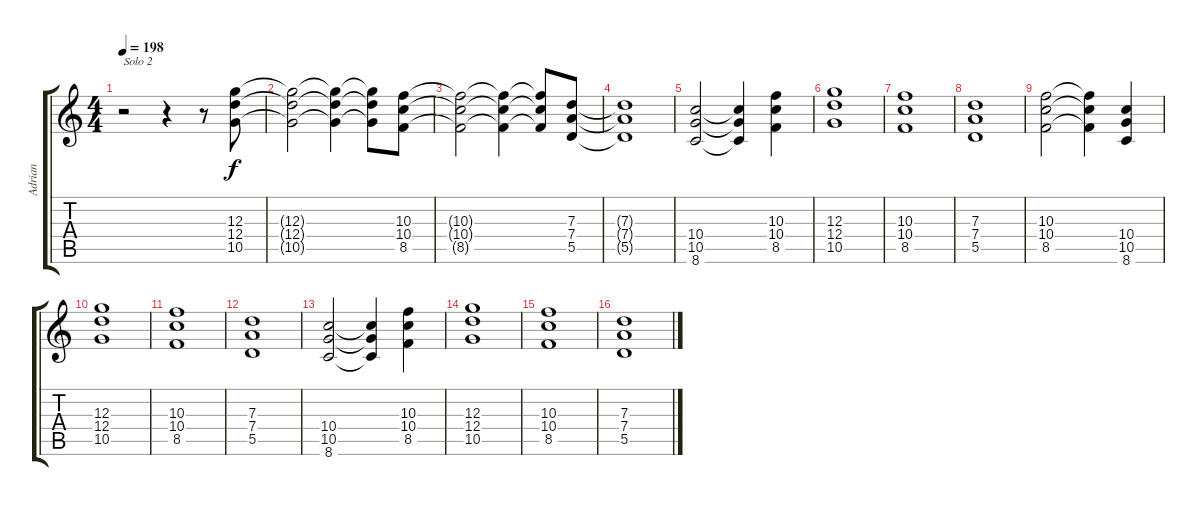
\track ("Adrian" "Adrian") {instrument distortionguitar}
\staff {score tabs}
\tuning (E4 B3 G3 D3 A2 E2) {hide}
\ts (4 4)
\tempo 198
\clef g2
\ks c
r.2{txt "Solo 2" dy f} r.4 r.8 (12.3 12.4 10.5).8 |
(12.3{t} 12.4{t} 10.5{t}).2 (12.3{t} 12.4{t} 10.5{t}).4 (12.3{t} 12.4{t} 10.5{t}).8 (10.3 10.4 8.5).8 |
(10.3{t} 10.4{t} 8.5{t}).2 (10.3{t} 10.4{t} 8.5{t}).4 (10.3{t} 10.4{t} 8.5{t}).8 (7.3 7.4 5.5).8 |
(7.3{t} 7.4{t} 5.5{t}).1 |
(10.4 10.5 8.6).2 (10.4{t} 10.5{t} 8.6{t}).4 (10.3 10.4 8.5).4 |
(12.3 12.4 10.5).1 |
(10.3 10.4 8.5).1 |
(7.3 7.4 5.5).1 |
(10.3 10.4 8.5).2 (10.3{t} 10.4{t} 8.5{t}).4 (10.4 10.5 8.6).4 |
(12.3 12.4 10.5).1 |
(10.3 10.4 8.5).1 |
(7.3 7.4 5.5).1 |
(10.4 10.5 8.6).2 (10.4{t} 10.5{t} 8.6{t}).4 (10.3 10.4 8.5).4 |
(12.3 12.4 10.5).1 |
(10.3 10.4 8.5).1 |
(7.3 7.4 5.5).1
